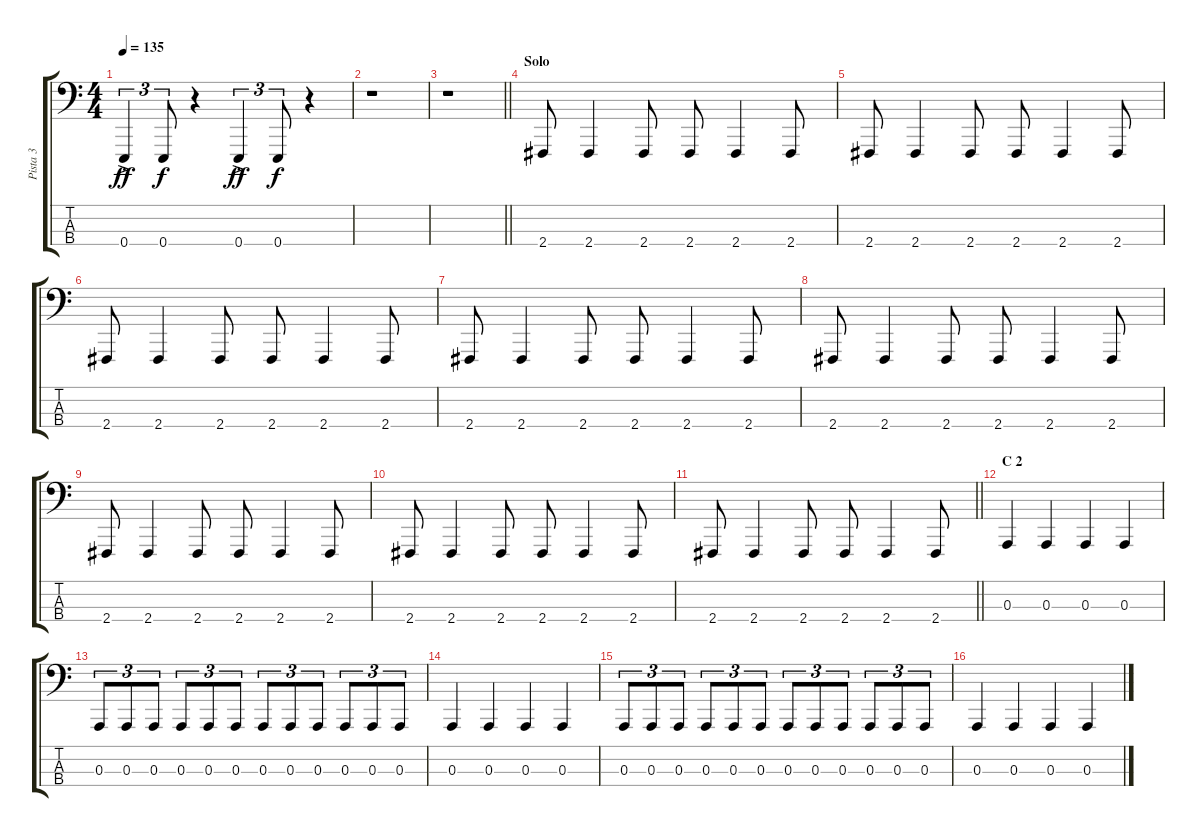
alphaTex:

\track ("Pista 3" "Pista 3") {instrument brightacousticpiano}
\staff {score tabs}
\tuning (G2 D2 A1 E1) {hide}
\ts (4 4)
\tempo 135
\clef f4
\ks c
0.4{ac}.4{tu (3 2) dy ff} 0.4.8{tu (3 2) dy f} r.4 0.4{ac}.4{tu (3 2) dy ff} 0.4.8{tu (3 2) dy f} r.4 |
r.1 |
\barLineRight lightlight
r.1 |
\section ("" "Solo")
2.4.8 2.4.4 2.4.8 2.4.8 2.4.4 2.4.8 |
2.4.8 2.4.4 2.4.8 2.4.8 2.4.4 2.4.8 |
2.4.8 2.4.4 2.4.8 2.4.8 2.4.4 2.4.8 |
2.4.8 2.4.4 2.4.8 2.4.8 2.4.4 2.4.8 |
2.4.8 2.4.4 2.4.8 2.4.8 2.4.4 2.4.8 |
2.4.8 2.4.4 2.4.8 2.4.8 2.4.4 2.4.8 |
2.4.8 2.4.4 2.4.8 2.4.8 2.4.4 2.4.8 |
\barLineRight lightlight
2.4.8 2.4.4 2.4.8 2.4.8 2.4.4 2.4.8 |
\section ("" "C 2")
0.3.4 0.3.4 0.3.4 0.3.4 |
0.3.8{tu (3 2)} 0.3.8{tu (3 2)} 0.3.8{tu (3 2)} 0.3.8{tu (3 2)} 0.3.8{tu (3 2)} 0.3.8{tu (3 2)} 0.3.8{tu (3 2)} 0.3.8{tu (3 2)} 0.3.8{tu (3 2)} 0.3.8{tu (3 2)} 0.3.8{tu (3 2)} 0.3.8{tu (3 2)} |
0.3.4 0.3.4 0.3.4 0.3.4 |
0.3.8{tu (3 2)} 0.3.8{tu (3 2)} 0.3.8{tu (3 2)} 0.3.8{tu (3 2)} 0.3.8{tu (3 2)} 0.3.8{tu (3 2)} 0.3.8{tu (3 2)} 0.3.8{tu (3 2)} 0.3.8{tu (3 2)} 0.3.8{tu (3 2)} 0.3.8{tu (3 2)} 0.3.8{tu (3 2)} |
0.3.4 0.3.4 0.3.4 0.3.4
